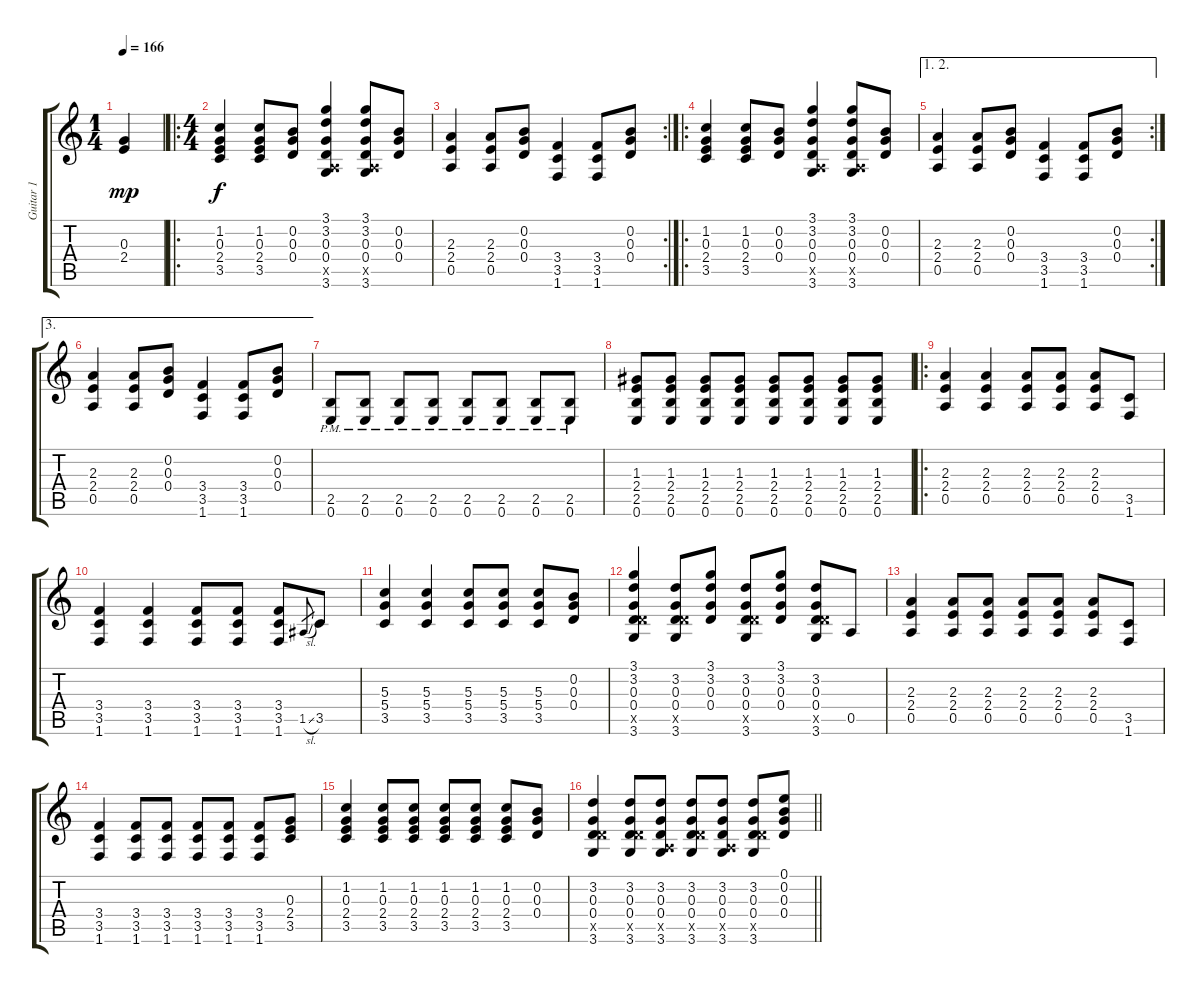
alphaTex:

\track ("Guitar 1" "Guitar 1") {instrument overdrivenguitar}
\staff {score tabs}
\tuning (E4 B3 G3 D3 A2 E2) {hide}
\ts (1 4)
\tempo 166
\clef g2
\ks c
(0.3 2.4).4{dy mp instrument overdrivenguitar} |
\ro
\ts (4 4)
(1.2 0.3 2.4 3.5).4{dy f} (1.2 0.3 2.4 3.5).8 (0.2 0.3 0.4).8 (3.1 3.2 0.3 0.4 0.5{x} 3.6).4 (3.1 3.2 0.3 0.4 0.5{x} 3.6).8 (0.2 0.3 0.4).8 |
\rc 2
(2.3 2.4 0.5).4 (2.3 2.4 0.5).8 (0.2 0.3 0.4).8 (3.4 3.5 1.6).4 (3.4 3.5 1.6).8 (0.2 0.3 0.4).8 |
\ro
(1.2 0.3 2.4 3.5).4 (1.2 0.3 2.4 3.5).8 (0.2 0.3 0.4).8 (3.1 3.2 0.3 0.4 0.5{x} 3.6).4 (3.1 3.2 0.3 0.4 0.5{x} 3.6).8 (0.2 0.3 0.4).8 |
\ae (1 2)
\rc 2
(2.3 2.4 0.5).4 (2.3 2.4 0.5).8 (0.2 0.3 0.4).8 (3.4 3.5 1.6).4 (3.4 3.5 1.6).8 (0.2 0.3 0.4).8 |
\ae 3
(2.3 2.4 0.5).4 (2.3 2.4 0.5).8 (0.2 0.3 0.4).8 (3.4 3.5 1.6).4 (3.4 3.5 1.6).8 (0.2 0.3 0.4).8 |
(2.5{pm} 0.6{pm}).8 (2.5{pm} 0.6{pm}).8 (2.5{pm} 0.6{pm}).8 (2.5{pm} 0.6{pm}).8 (2.5{pm} 0.6{pm}).8 (2.5{pm} 0.6{pm}).8 (2.5{pm} 0.6{pm}).8 (2.5{pm} 0.6{pm}).8 |
(1.3 2.4 2.5 0.6).8 (1.3 2.4 2.5 0.6).8 (1.3 2.4 2.5 0.6).8 (1.3 2.4 2.5 0.6).8 (1.3 2.4 2.5 0.6).8 (1.3 2.4 2.5 0.6).8 (1.3 2.4 2.5 0.6).8 (1.3 2.4 2.5 0.6).8 |
\ro
(2.3 2.4 0.5).4 (2.3 2.4 0.5).4 (2.3 2.4 0.5).8 (2.3 2.4 0.5).8 (2.3 2.4 0.5).8 (3.5 1.6).8 |
(3.4 3.5 1.6).4 (3.4 3.5 1.6).4 (3.4 3.5 1.6).8 (3.4 3.5 1.6).8 (3.4 3.5 1.6).8 1.5{sl}.8{gr} 3.5.8 |
(5.3 5.4 3.5).4 (5.3 5.4 3.5).4 (5.3 5.4 3.5).8 (5.3 5.4 3.5).8 (5.3 5.4 3.5).8 (0.2 0.3 0.4).8 |
(3.1 3.2 0.3 0.4 5.5{x} 3.6).4 (3.2 0.3 0.4 5.5{x} 3.6).8 (3.1 3.2 0.3 0.4).8 (3.2 0.3 0.4 5.5{x} 3.6).8 (3.1 3.2 0.3 0.4).8 (3.2 0.3 0.4 5.5{x} 3.6).8 0.5.8 |
(2.3 2.4 0.5).4 (2.3 2.4 0.5).8 (2.3 2.4 0.5).8 (2.3 2.4 0.5).8 (2.3 2.4 0.5).8 (2.3 2.4 0.5).8 (3.5 1.6).8 |
(3.4 3.5 1.6).4 (3.4 3.5 1.6).8 (3.4 3.5 1.6).8 (3.4 3.5 1.6).8 (3.4 3.5 1.6).8 (3.4 3.5 1.6).8 (0.3 2.4 3.5).8 |
(1.2 0.3 2.4 3.5).4 (1.2 0.3 2.4 3.5).8 (1.2 0.3 2.4 3.5).8 (1.2 0.3 2.4 3.5).8 (1.2 0.3 2.4 3.5).8 (1.2 0.3 2.4 3.5).8 (0.2 0.3 0.4).8 |
\barLineRight lightlight
(3.2 0.3 0.4 5.5{x} 3.6).4 (3.2 0.3 0.4 5.5{x} 3.6).8 (3.2 0.3 0.4 0.5{x} 3.6).8 (3.2 0.3 0.4 5.5{x} 3.6).8 (3.2 0.3 0.4 0.5{x} 3.6).8 (3.2 0.3 0.4 5.5{x} 3.6).8 (0.1 0.2 0.3 0.4).8
